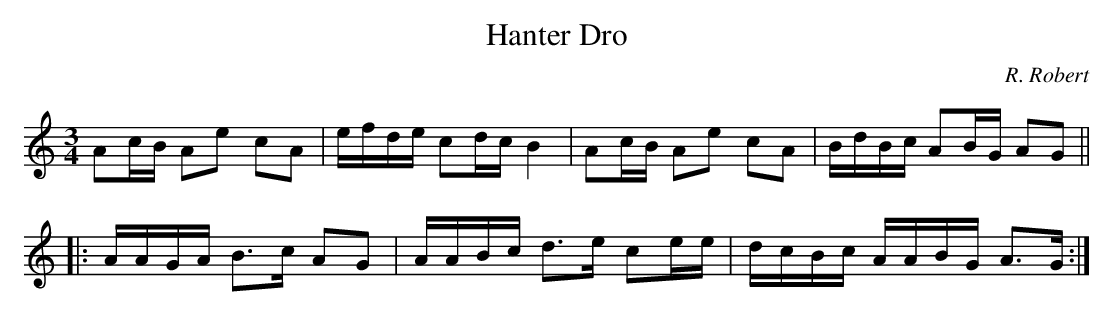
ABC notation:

X:1
T:Hanter Dro
C:R. Robert
M:3/4
L:1/16
K:C
A2cB A2e2 c2A2|efde c2dc B4|\
A2cB A2e2 c2A2|BdBc A2BG A2G2||
|:AAGA B3c A2G2|AABc d3e c2ee|dcBc AABG A3G:|
